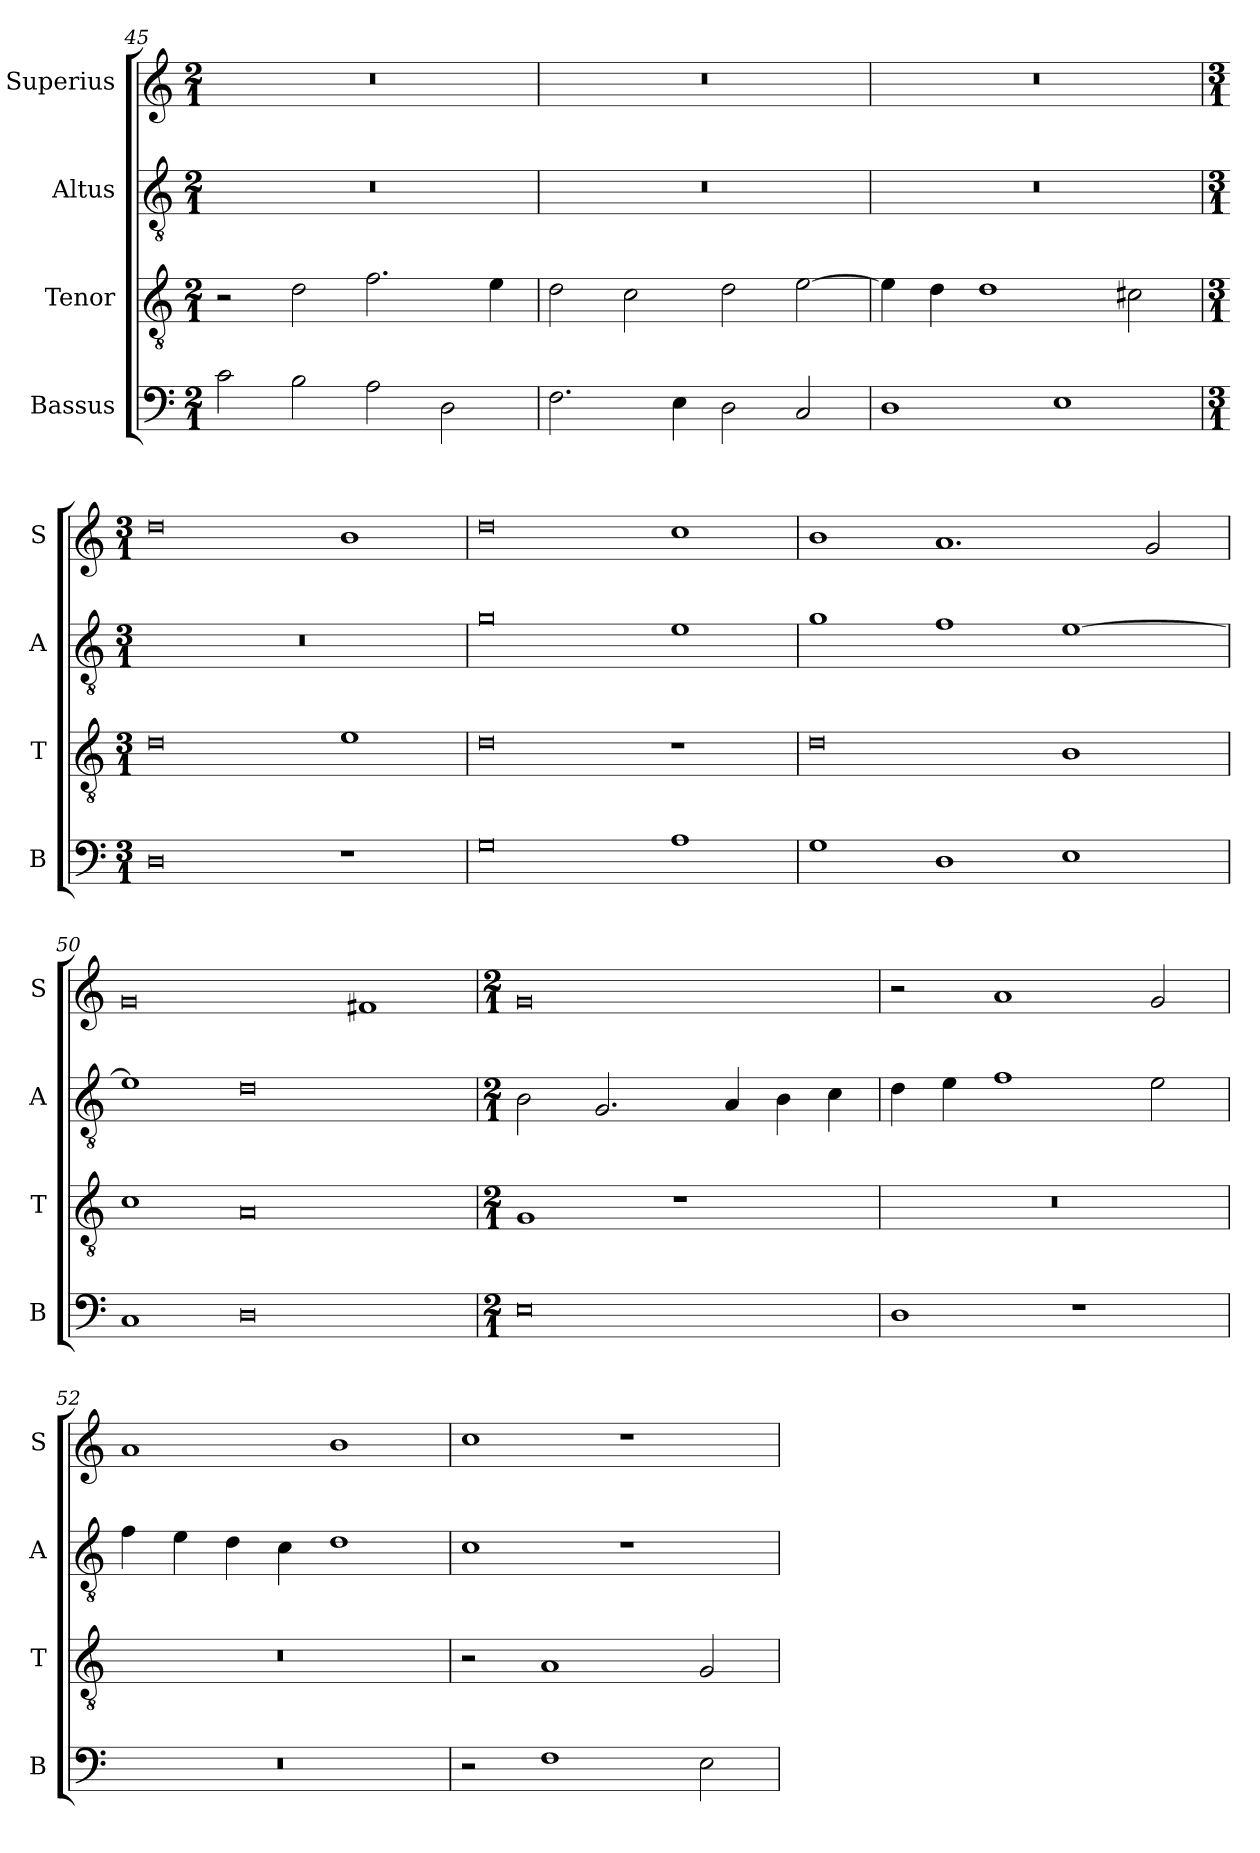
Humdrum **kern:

**kern	**kern	**kern	**kern
*part4	*part3	*part2	*part1
*staff4	*staff3	*staff2	*staff1
*I"Bassus	*I"Tenor	*I"Altus	*I"Superius
*I'B	*I'T	*I'A	*I'S
*clefF4	*clefGv2	*clefGv2	*clefG2
*k[]	*k[]	*k[]	*k[]
*C:	*C:	*C:	*C:
*M2/1	*M2/1	*M2/1	*M2/1
=45	=45	=45	=45
2c	2r	0r	0r
2B	2d	.	.
2A	2.f	.	.
2D	.	.	.
.	4e	.	.
=46	=46	=46	=46
2.F	2d	0r	0r
.	2c	.	.
4E	.	.	.
2D	2d	.	.
2C	[2e	.	.
=47	=47	=47	=47
1D	4e]	0r	0r
.	4d	.	.
.	1d	.	.
1E	.	.	.
.	2c#X	.	.
=	=	=	=
*M3/1	*M3/1	*M3/1	*M3/1
0D	0d	0.r	0dd
1r	1e	.	1b
=48	=48	=48	=48
0G	0d	0g	0dd
1A	1r	1e	1cc
=49	=49	=49	=49
1G	0d	1g	1b
1D	.	1f	1.a
1E	1B	[1e	.
.	.	.	2g
=50	=50	=50	=50
1C	1c	1e]	0g
0D	0A	0d	.
.	.	.	1f#X
=	=	=	=
*M2/1	*M2/1	*M2/1	*M2/1
0E	1G	2B	0g
.	.	2.G	.
.	1r	.	.
.	.	4A	.
.	.	4B	.
.	.	4c	.
=51	=51	=51	=51
1D	0r	4d	2r
.	.	4e	.
.	.	1f	1a
1r	.	.	.
.	.	2e	2g
=52	=52	=52	=52
0r	0r	4f	1a
.	.	4e	.
.	.	4d	.
.	.	4c	.
.	.	1d	1b
=53	=53	=53	=53
2r	2r	1c	1cc
1F	1A	.	.
.	.	1r	1r
2E	2G	.	.
=	=	=	=
*-	*-	*-	*-
